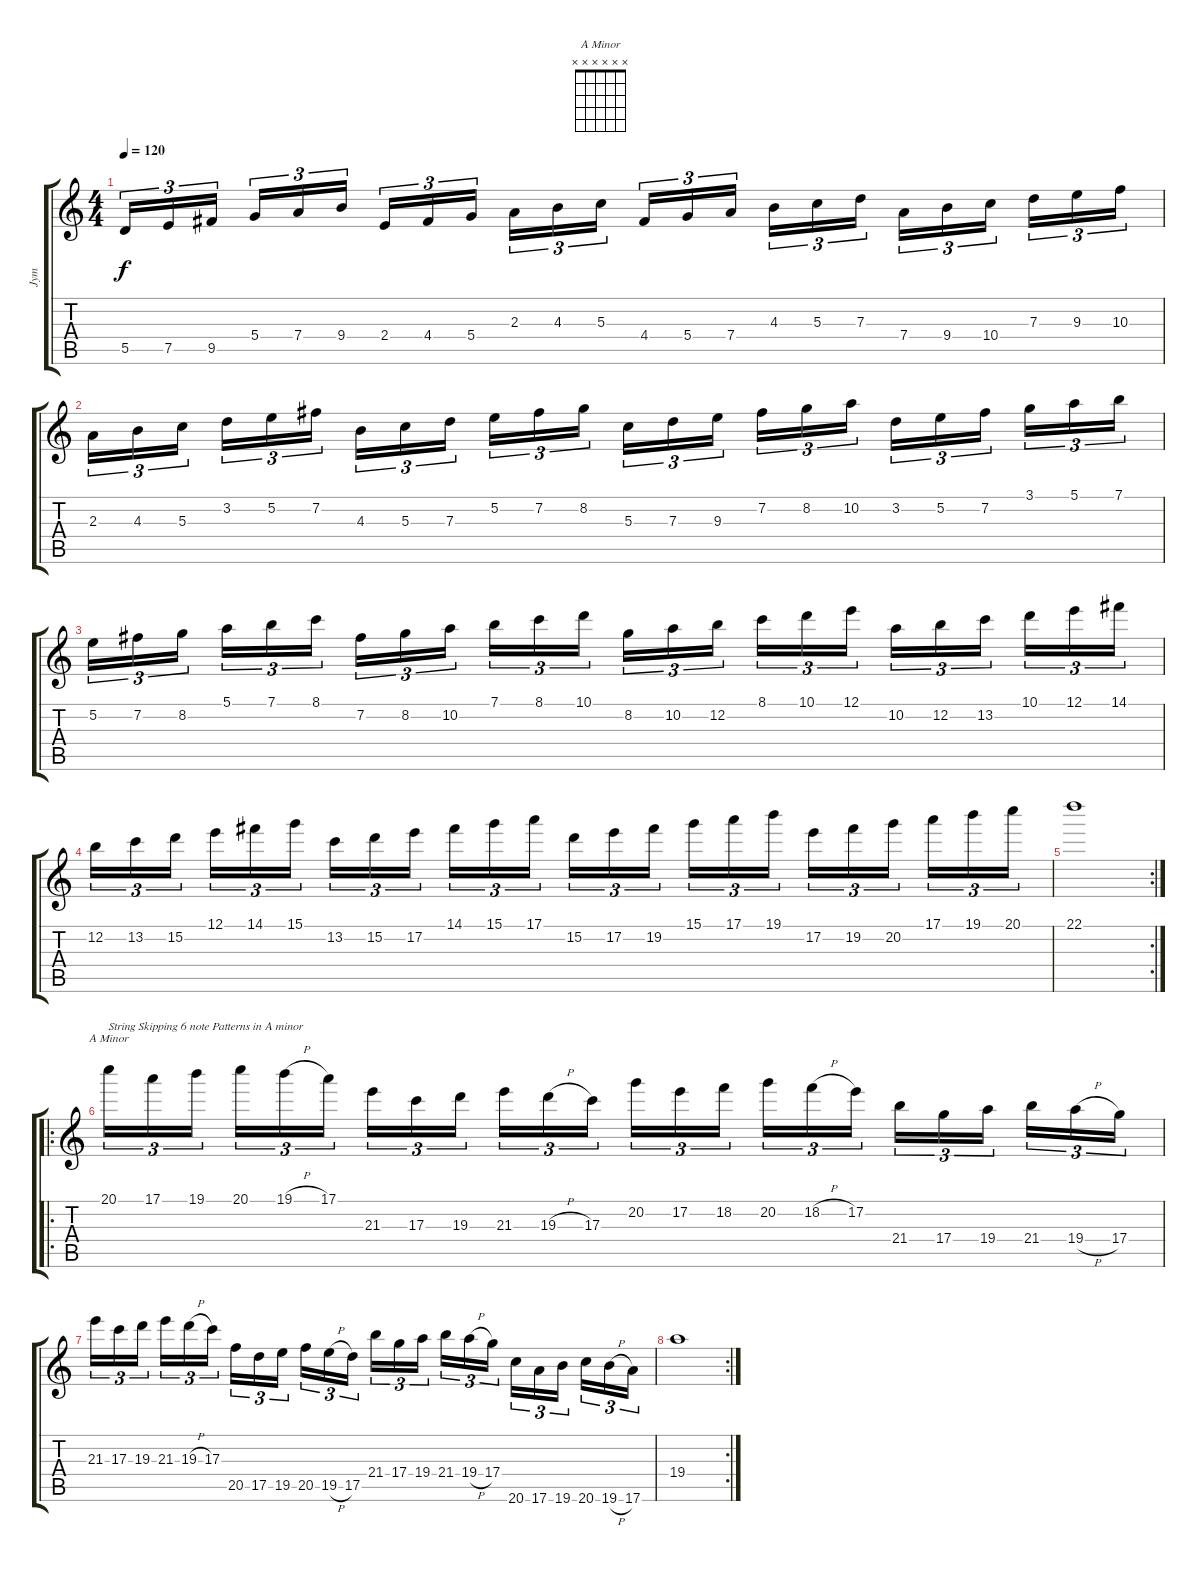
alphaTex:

\track ("Jym" "Jym") {instrument overdrivenguitar}
\staff {score tabs}
\tuning (E4 B3 G3 D3 A2 E2) {hide}
\chord ("A Minor" x x x x x x) {firstfret 0}
\ts (4 4)
\tempo 120
\clef g2
\ks c
5.5.16{tu (3 2) dy f} 7.5.16{tu (3 2)} 9.5.16{tu (3 2)} 5.4.16{tu (3 2)} 7.4.16{tu (3 2)} 9.4.16{tu (3 2)} 2.4.16{tu (3 2)} 4.4.16{tu (3 2)} 5.4.16{tu (3 2)} 2.3.16{tu (3 2)} 4.3.16{tu (3 2)} 5.3.16{tu (3 2)} 4.4.16{tu (3 2)} 5.4.16{tu (3 2)} 7.4.16{tu (3 2)} 4.3.16{tu (3 2)} 5.3.16{tu (3 2)} 7.3.16{tu (3 2)} 7.4.16{tu (3 2)} 9.4.16{tu (3 2)} 10.4.16{tu (3 2)} 7.3.16{tu (3 2)} 9.3.16{tu (3 2)} 10.3.16{tu (3 2)} |
2.3.16{tu (3 2)} 4.3.16{tu (3 2)} 5.3.16{tu (3 2)} 3.2.16{tu (3 2)} 5.2.16{tu (3 2)} 7.2.16{tu (3 2)} 4.3.16{tu (3 2)} 5.3.16{tu (3 2)} 7.3.16{tu (3 2)} 5.2.16{tu (3 2)} 7.2.16{tu (3 2)} 8.2.16{tu (3 2)} 5.3.16{tu (3 2)} 7.3.16{tu (3 2)} 9.3.16{tu (3 2)} 7.2.16{tu (3 2)} 8.2.16{tu (3 2)} 10.2.16{tu (3 2)} 3.2.16{tu (3 2)} 5.2.16{tu (3 2)} 7.2.16{tu (3 2)} 3.1.16{tu (3 2)} 5.1.16{tu (3 2)} 7.1.16{tu (3 2)} |
5.2.16{tu (3 2)} 7.2.16{tu (3 2)} 8.2.16{tu (3 2)} 5.1.16{tu (3 2)} 7.1.16{tu (3 2)} 8.1.16{tu (3 2)} 7.2.16{tu (3 2)} 8.2.16{tu (3 2)} 10.2.16{tu (3 2)} 7.1.16{tu (3 2)} 8.1.16{tu (3 2)} 10.1.16{tu (3 2)} 8.2.16{tu (3 2)} 10.2.16{tu (3 2)} 12.2.16{tu (3 2)} 8.1.16{tu (3 2)} 10.1.16{tu (3 2)} 12.1.16{tu (3 2)} 10.2.16{tu (3 2)} 12.2.16{tu (3 2)} 13.2.16{tu (3 2)} 10.1.16{tu (3 2)} 12.1.16{tu (3 2)} 14.1.16{tu (3 2)} |
12.2.16{tu (3 2)} 13.2.16{tu (3 2)} 15.2.16{tu (3 2)} 12.1.16{tu (3 2)} 14.1.16{tu (3 2)} 15.1.16{tu (3 2)} 13.2.16{tu (3 2)} 15.2.16{tu (3 2)} 17.2.16{tu (3 2)} 14.1.16{tu (3 2)} 15.1.16{tu (3 2)} 17.1.16{tu (3 2)} 15.2.16{tu (3 2)} 17.2.16{tu (3 2)} 19.2.16{tu (3 2)} 15.1.16{tu (3 2)} 17.1.16{tu (3 2)} 19.1.16{tu (3 2)} 17.2.16{tu (3 2)} 19.2.16{tu (3 2)} 20.2.16{tu (3 2)} 17.1.16{tu (3 2)} 19.1.16{tu (3 2)} 20.1.16{tu (3 2)} |
\rc 2
22.1.1 |
\ro
20.1.16{tu (3 2) ch "A Minor" txt "String Skipping 6 note Patterns in A minor"} 17.1.16{tu (3 2)} 19.1.16{tu (3 2)} 20.1.16{tu (3 2)} 19.1{h}.16{tu (3 2)} 17.1.16{tu (3 2)} 21.3.16{tu (3 2)} 17.3.16{tu (3 2)} 19.3.16{tu (3 2)} 21.3.16{tu (3 2)} 19.3{h}.16{tu (3 2)} 17.3.16{tu (3 2)} 20.2.16{tu (3 2)} 17.2.16{tu (3 2)} 18.2.16{tu (3 2)} 20.2.16{tu (3 2)} 18.2{h}.16{tu (3 2)} 17.2.16{tu (3 2)} 21.4.16{tu (3 2)} 17.4.16{tu (3 2)} 19.4.16{tu (3 2)} 21.4.16{tu (3 2)} 19.4{h}.16{tu (3 2)} 17.4.16{tu (3 2)} |
21.3.16{tu (3 2)} 17.3.16{tu (3 2)} 19.3.16{tu (3 2)} 21.3.16{tu (3 2)} 19.3{h}.16{tu (3 2)} 17.3.16{tu (3 2)} 20.5.16{tu (3 2)} 17.5.16{tu (3 2)} 19.5.16{tu (3 2)} 20.5.16{tu (3 2)} 19.5{h}.16{tu (3 2)} 17.5.16{tu (3 2)} 21.4.16{tu (3 2)} 17.4.16{tu (3 2)} 19.4.16{tu (3 2)} 21.4.16{tu (3 2)} 19.4{h}.16{tu (3 2)} 17.4.16{tu (3 2)} 20.6.16{tu (3 2)} 17.6.16{tu (3 2)} 19.6.16{tu (3 2)} 20.6.16{tu (3 2)} 19.6{h}.16{tu (3 2)} 17.6.16{tu (3 2)} |
\rc 2
19.4.1
